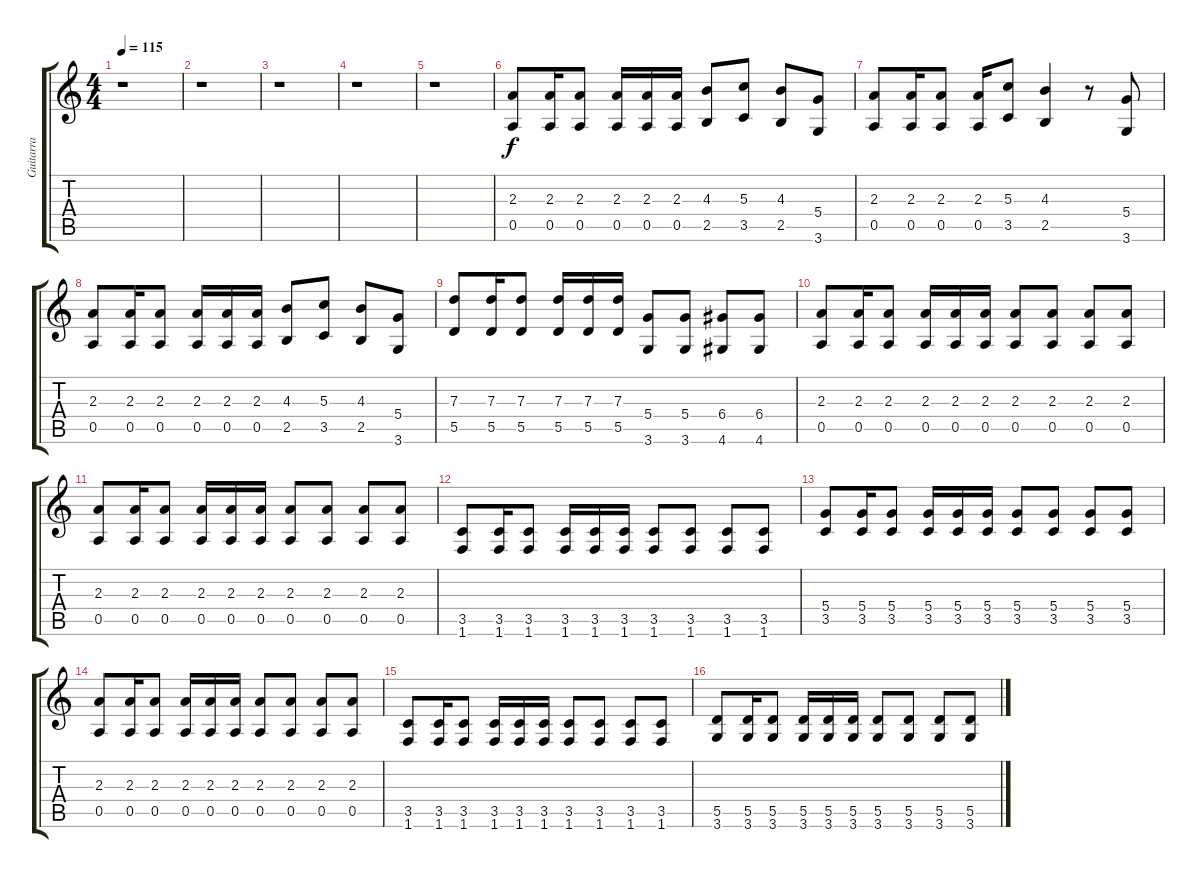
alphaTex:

\track ("Guitarra" "Guitarra") {instrument overdrivenguitar}
\staff {score tabs}
\tuning (E4 B3 G3 D3 A2 E2) {hide}
\ts (4 4)
\tempo 115
\clef g2
\ks c
r.1{dy f} |
r.1 |
r.1 |
r.1 |
r.1 |
(2.3 0.5).8 (2.3 0.5).16 (2.3 0.5).8 (2.3 0.5).16 (2.3 0.5).16 (2.3 0.5).16 (4.3 2.5).8 (5.3 3.5).8 (4.3 2.5).8 (5.4 3.6).8 |
(2.3 0.5).8 (2.3 0.5).16 (2.3 0.5).8 (2.3 0.5).16 (5.3 3.5).8 (4.3 2.5).4 r.8 (5.4 3.6).8 |
(2.3 0.5).8 (2.3 0.5).16 (2.3 0.5).8 (2.3 0.5).16 (2.3 0.5).16 (2.3 0.5).16 (4.3 2.5).8 (5.3 3.5).8 (4.3 2.5).8 (5.4 3.6).8 |
(7.3 5.5).8 (7.3 5.5).16 (7.3 5.5).8 (7.3 5.5).16 (7.3 5.5).16 (7.3 5.5).16 (5.4 3.6).8 (5.4 3.6).8 (6.4 4.6).8 (6.4 4.6).8 |
(2.3 0.5).8 (2.3 0.5).16 (2.3 0.5).8 (2.3 0.5).16 (2.3 0.5).16 (2.3 0.5).16 (2.3 0.5).8 (2.3 0.5).8 (2.3 0.5).8 (2.3 0.5).8 |
(2.3 0.5).8 (2.3 0.5).16 (2.3 0.5).8 (2.3 0.5).16 (2.3 0.5).16 (2.3 0.5).16 (2.3 0.5).8 (2.3 0.5).8 (2.3 0.5).8 (2.3 0.5).8 |
(3.5 1.6).8 (3.5 1.6).16 (3.5 1.6).8 (3.5 1.6).16 (3.5 1.6).16 (3.5 1.6).16 (3.5 1.6).8 (3.5 1.6).8 (3.5 1.6).8 (3.5 1.6).8 |
(5.4 3.5).8 (5.4 3.5).16 (5.4 3.5).8 (5.4 3.5).16 (5.4 3.5).16 (5.4 3.5).16 (5.4 3.5).8 (5.4 3.5).8 (5.4 3.5).8 (5.4 3.5).8 |
(2.3 0.5).8 (2.3 0.5).16 (2.3 0.5).8 (2.3 0.5).16 (2.3 0.5).16 (2.3 0.5).16 (2.3 0.5).8 (2.3 0.5).8 (2.3 0.5).8 (2.3 0.5).8 |
(3.5 1.6).8 (3.5 1.6).16 (3.5 1.6).8 (3.5 1.6).16 (3.5 1.6).16 (3.5 1.6).16 (3.5 1.6).8 (3.5 1.6).8 (3.5 1.6).8 (3.5 1.6).8 |
(5.5 3.6).8 (5.5 3.6).16 (5.5 3.6).8 (5.5 3.6).16 (5.5 3.6).16 (5.5 3.6).16 (5.5 3.6).8 (5.5 3.6).8 (5.5 3.6).8 (5.5 3.6).8
